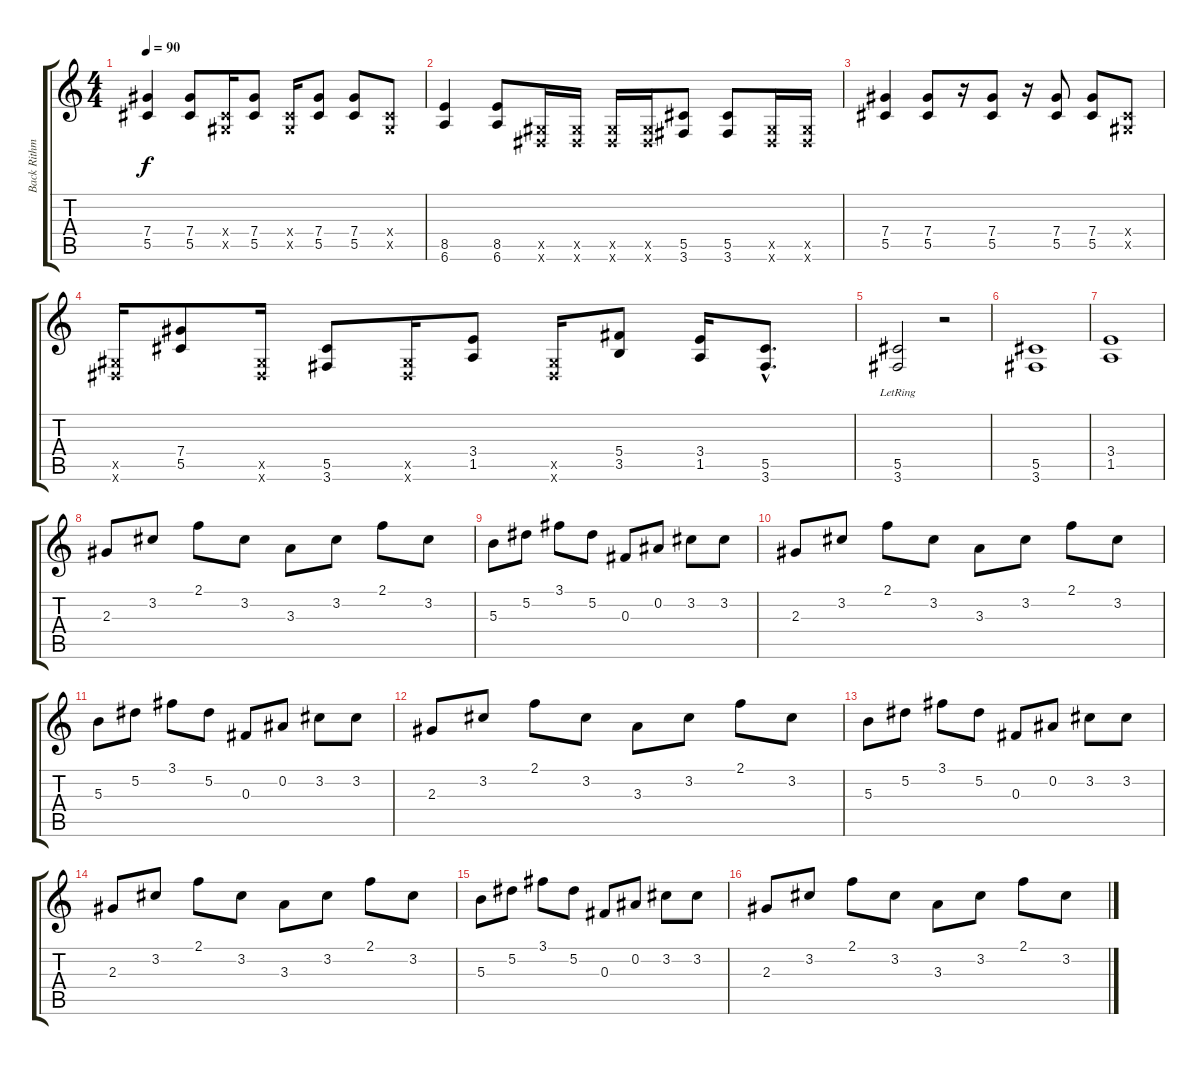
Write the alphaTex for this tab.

\track ("Back Rithm" "Back Rithm") {instrument distortionguitar}
\staff {score tabs}
\tuning (Eb4 Bb3 Gb3 Db3 Ab2 Eb2) {hide}
\ts (4 4)
\tempo 90
\clef g2
\ks c
(7.4 5.5).4{dy f} (7.4 5.5).8 (0.4{x} 0.5{x}).16 (7.4 5.5).8 (0.4{x} 0.5{x}).16 (7.4 5.5).8 (7.4 5.5).8 (0.4{x} 0.5{x}).8 |
(8.5 6.6).4 (8.5 6.6).8 (0.5{x} 0.6{x}).16 (0.5{x} 0.6{x}).16 (0.5{x} 0.6{x}).16 (0.5{x} 0.6{x}).16 (5.5 3.6).8 (5.5 3.6).8 (0.5{x} 0.6{x}).16 (0.5{x} 0.6{x}).16 |
(7.4 5.5).4 (7.4 5.5).8 r.16 (7.4 5.5).8 r.16 (7.4 5.5).8 (7.4 5.5).8 (0.4{x} 0.5{x}).8 |
(0.5{x} 0.6{x}).16 (7.4 5.5).8 (0.5{x} 0.6{x}).16 (5.5 3.6).8 (0.5{x} 0.6{x}).16 (3.4 1.5).8 (0.5{x} 0.6{x}).16 (5.4 3.5).8 (3.4 1.5).16 (5.5{hac} 3.6{hac}).8{d} |
(5.5 3.6{lr}).2 r.2 |
(5.5 3.6).1 |
(3.4 1.5).1 |
2.3.8 3.2.8 2.1.8 3.2.8 3.3.8 3.2.8 2.1.8 3.2.8 |
5.3.8 5.2.8 3.1.8 5.2.8 0.3.8 0.2.8 3.2.8 3.2.8 |
2.3.8 3.2.8 2.1.8 3.2.8 3.3.8 3.2.8 2.1.8 3.2.8 |
5.3.8 5.2.8 3.1.8 5.2.8 0.3.8 0.2.8 3.2.8 3.2.8 |
2.3.8 3.2.8 2.1.8 3.2.8 3.3.8 3.2.8 2.1.8 3.2.8 |
5.3.8 5.2.8 3.1.8 5.2.8 0.3.8 0.2.8 3.2.8 3.2.8 |
2.3.8 3.2.8 2.1.8 3.2.8 3.3.8 3.2.8 2.1.8 3.2.8 |
5.3.8 5.2.8 3.1.8 5.2.8 0.3.8 0.2.8 3.2.8 3.2.8 |
2.3.8 3.2.8 2.1.8 3.2.8 3.3.8 3.2.8 2.1.8 3.2.8
